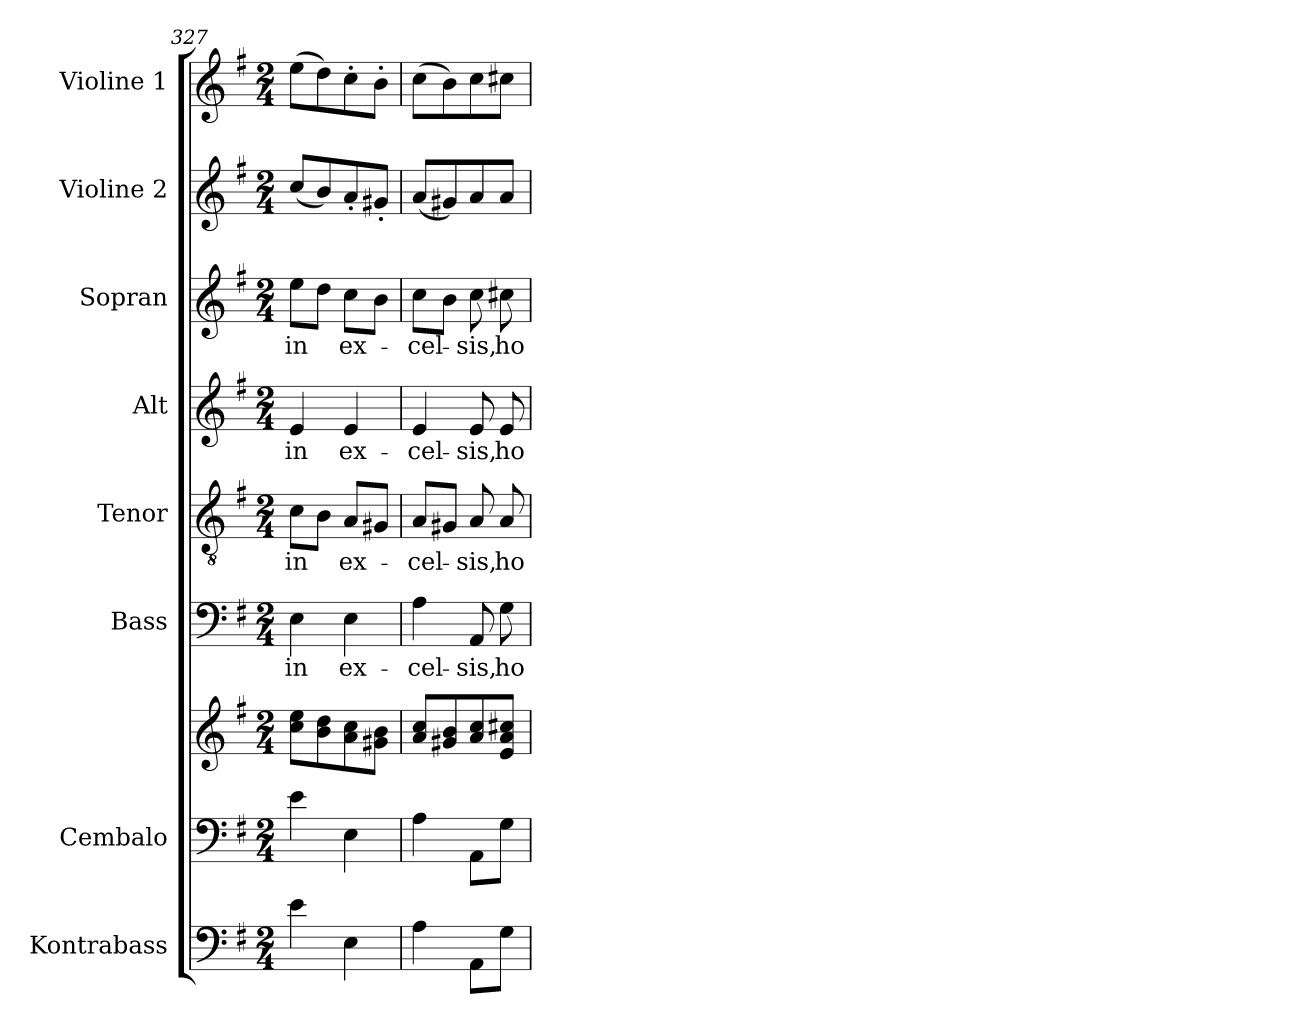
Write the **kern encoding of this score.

**kern	**kern	**kern	**kern	**text	**kern	**text	**kern	**text	**kern	**text	**kern	**kern
*part8	*part7	*part7	*part6	*part6	*part5	*part5	*part4	*part4	*part3	*part3	*part2	*part1
*staff9	*staff8	*staff7	*staff6	*staff6	*staff5	*staff5	*staff4	*staff4	*staff3	*staff3	*staff2	*staff1
*I"Kontrabass	*I"Cembalo	*	*I"Bass	*	*I"Tenor	*	*I"Alt	*	*I"Sopran	*	*I"Violine 2	*I"Violine 1
*I'Kb.	*I'Cemb.	*	*I'B.	*	*I'T.	*	*I'A.	*	*I'S.	*	*I'Vl. 2	*I'Vl. 1
*clefF4	*clefF4	*clefG2	*clefF4	*	*clefGv2	*	*clefG2	*	*clefG2	*	*clefG2	*clefG2
*ITrd7c12	*	*	*	*	*	*	*	*	*	*	*	*
*k[f#]	*k[f#]	*k[f#]	*k[f#]	*	*k[f#]	*	*k[f#]	*	*k[f#]	*	*k[f#]	*k[f#]
*G:	*G:	*G:	*G:	*	*G:	*	*G:	*	*G:	*	*G:	*G:
*M2/4	*M2/4	*M2/4	*M2/4	*	*M2/4	*	*M2/4	*	*M2/4	*	*M2/4	*M2/4
=327	=327	=327	=327	=327	=327	=327	=327	=327	=327	=327	=327	=327
!	!	!	!	!LO:LY:b	!	!LO:LY:b	!	!LO:LY:b	!	!LO:LY:b	!	!
4E\	4e\	8cc\ 8ee\L	4E\	in	8c\L	in	4e/	in	8ee\L	in	(<8cc/L	(>8ee\L
.	.	8b\ 8dd\	.	.	8B\J	.	.	.	8dd\J	.	8b/)	8dd\)
!	!	!	!	!LO:LY:b	!	!LO:LY:b	!	!LO:LY:b	!	!LO:LY:b	!	!
4EE\	4E\	8a\ 8cc\	4E\	ex-	8A/L	ex-	4e/	ex-	8cc\L	ex-	8a'</	8cc'>\
.	.	8g#X\ 8b\J	.	.	8G#X/J	.	.	.	8b\J	.	8g#X'</J	8b'>\J
=328	=328	=328	=328	=328	=328	=328	=328	=328	=328	=328	=328	=328
!	!	!	!	!LO:LY:b	!	!LO:LY:b	!	!LO:LY:b	!	!LO:LY:b	!	!
4AA\	4A\	8a/ 8cc/L	4A\	-cel-	8A/L	-cel-	4e/	-cel-	8cc\L	-cel-	(<8a/L	(>8cc\L
.	.	8g#X/ 8b/	.	.	8G#X/J	.	.	.	8b\J	.	8g#X/)	8b\)
!	!	!	!	!LO:LY:b	!	!LO:LY:b	!	!LO:LY:b	!	!LO:LY:b	!	!
8AAA\L	8AA\L	8a/ 8cc/	8AA/	-sis,	8A/	-sis,	8e/	-sis,	8cc\	-sis,	8a/	8cc\
!	!	!	!	!LO:LY:b	!	!LO:LY:b	!	!LO:LY:b	!	!LO:LY:b	!	!
8GG\J	8G\J	8e/ 8a/ 8cc#X/J	8G\	ho-	8A/	ho-	8e/	ho-	8cc#X\	ho-	8a/J	8cc#X\J
=	=	=	=	=	=	=	=	=	=	=	=	=
*-	*-	*-	*-	*-	*-	*-	*-	*-	*-	*-	*-	*-
